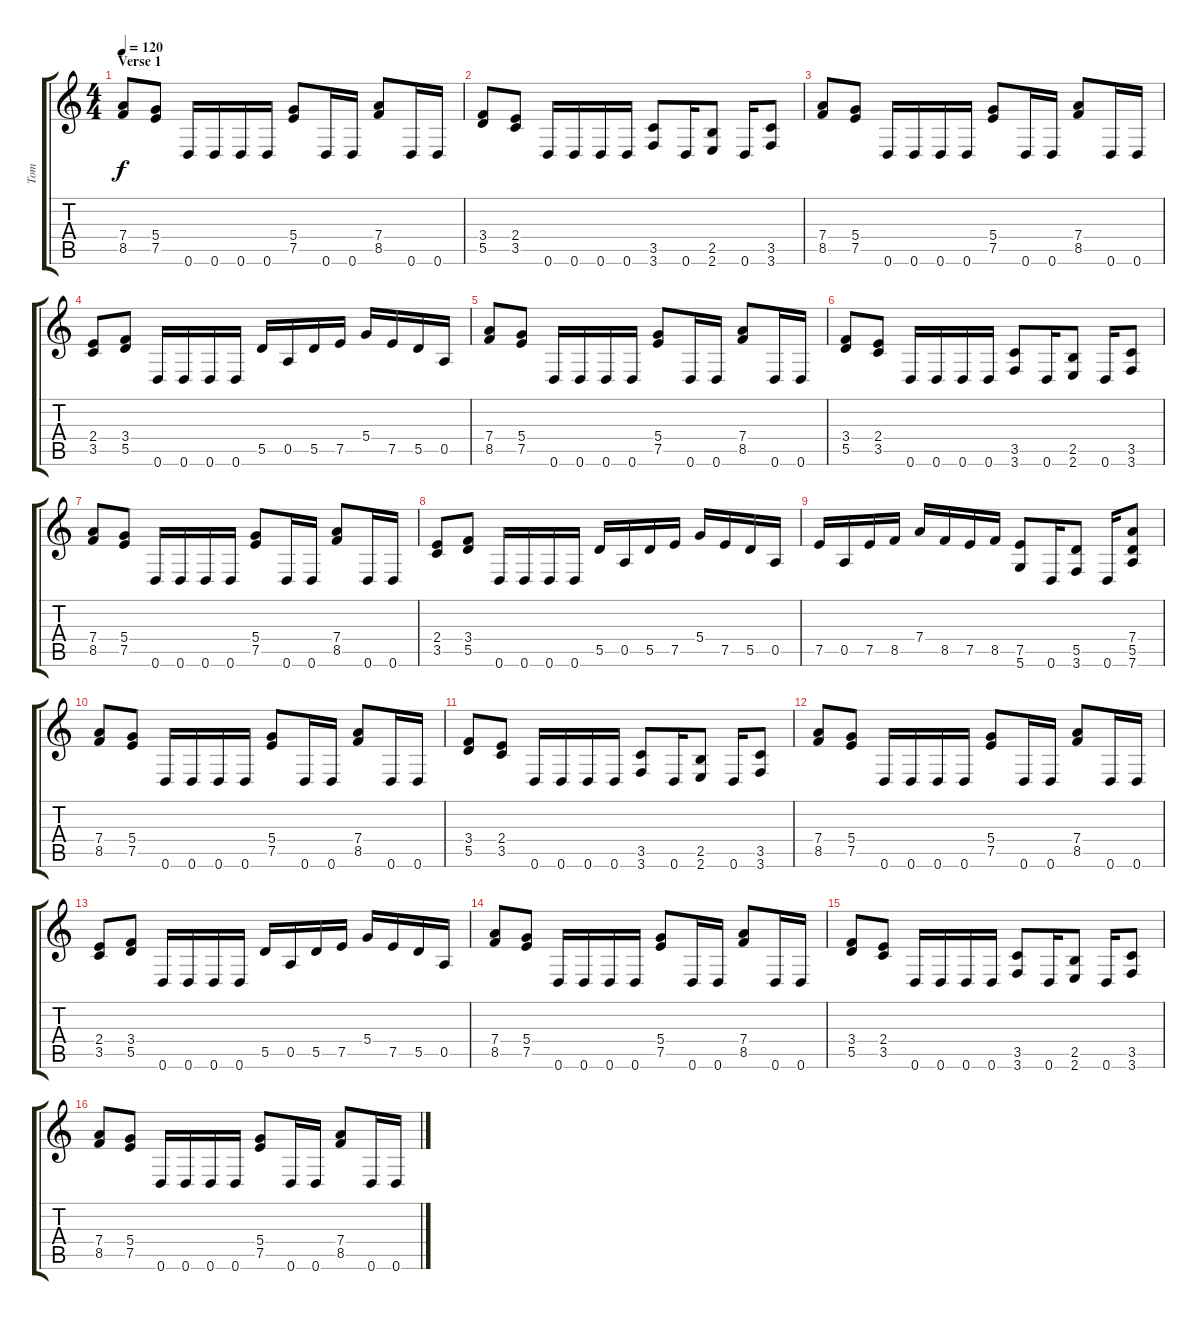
\track ("Tom" "Tom") {instrument distortionguitar}
\staff {score tabs}
\tuning (E4 B3 G3 D3 A2 D2) {hide}
\ts (4 4)
\section ("" "Verse 1")
\tempo 120
\clef g2
\ks c
(7.4 8.5).8{dy f} (5.4 7.5).8 0.6.16 0.6.16 0.6.16 0.6.16 (5.4 7.5).8 0.6.16 0.6.16 (7.4 8.5).8 0.6.16 0.6.16 |
(3.4 5.5).8 (2.4 3.5).8 0.6.16 0.6.16 0.6.16 0.6.16 (3.5 3.6).8 0.6.16 (2.5 2.6).8 0.6.16 (3.5 3.6).8 |
(7.4 8.5).8 (5.4 7.5).8 0.6.16 0.6.16 0.6.16 0.6.16 (5.4 7.5).8 0.6.16 0.6.16 (7.4 8.5).8 0.6.16 0.6.16 |
(2.4 3.5).8 (3.4 5.5).8 0.6.16 0.6.16 0.6.16 0.6.16 5.5.16 0.5.16 5.5.16 7.5.16 5.4.16 7.5.16 5.5.16 0.5.16 |
(7.4 8.5).8 (5.4 7.5).8 0.6.16 0.6.16 0.6.16 0.6.16 (5.4 7.5).8 0.6.16 0.6.16 (7.4 8.5).8 0.6.16 0.6.16 |
(3.4 5.5).8 (2.4 3.5).8 0.6.16 0.6.16 0.6.16 0.6.16 (3.5 3.6).8 0.6.16 (2.5 2.6).8 0.6.16 (3.5 3.6).8 |
(7.4 8.5).8 (5.4 7.5).8 0.6.16 0.6.16 0.6.16 0.6.16 (5.4 7.5).8 0.6.16 0.6.16 (7.4 8.5).8 0.6.16 0.6.16 |
(2.4 3.5).8 (3.4 5.5).8 0.6.16 0.6.16 0.6.16 0.6.16 5.5.16 0.5.16 5.5.16 7.5.16 5.4.16 7.5.16 5.5.16 0.5.16 |
7.5.16 0.5.16 7.5.16 8.5.16 7.4.16 8.5.16 7.5.16 8.5.16 (7.5 5.6).8 0.6.16 (5.5 3.6).8 0.6.16 (7.4 5.5 7.6).8 |
(7.4 8.5).8 (5.4 7.5).8 0.6.16 0.6.16 0.6.16 0.6.16 (5.4 7.5).8 0.6.16 0.6.16 (7.4 8.5).8 0.6.16 0.6.16 |
(3.4 5.5).8 (2.4 3.5).8 0.6.16 0.6.16 0.6.16 0.6.16 (3.5 3.6).8 0.6.16 (2.5 2.6).8 0.6.16 (3.5 3.6).8 |
(7.4 8.5).8 (5.4 7.5).8 0.6.16 0.6.16 0.6.16 0.6.16 (5.4 7.5).8 0.6.16 0.6.16 (7.4 8.5).8 0.6.16 0.6.16 |
(2.4 3.5).8 (3.4 5.5).8 0.6.16 0.6.16 0.6.16 0.6.16 5.5.16 0.5.16 5.5.16 7.5.16 5.4.16 7.5.16 5.5.16 0.5.16 |
(7.4 8.5).8 (5.4 7.5).8 0.6.16 0.6.16 0.6.16 0.6.16 (5.4 7.5).8 0.6.16 0.6.16 (7.4 8.5).8 0.6.16 0.6.16 |
(3.4 5.5).8 (2.4 3.5).8 0.6.16 0.6.16 0.6.16 0.6.16 (3.5 3.6).8 0.6.16 (2.5 2.6).8 0.6.16 (3.5 3.6).8 |
(7.4 8.5).8 (5.4 7.5).8 0.6.16 0.6.16 0.6.16 0.6.16 (5.4 7.5).8 0.6.16 0.6.16 (7.4 8.5).8 0.6.16 0.6.16
